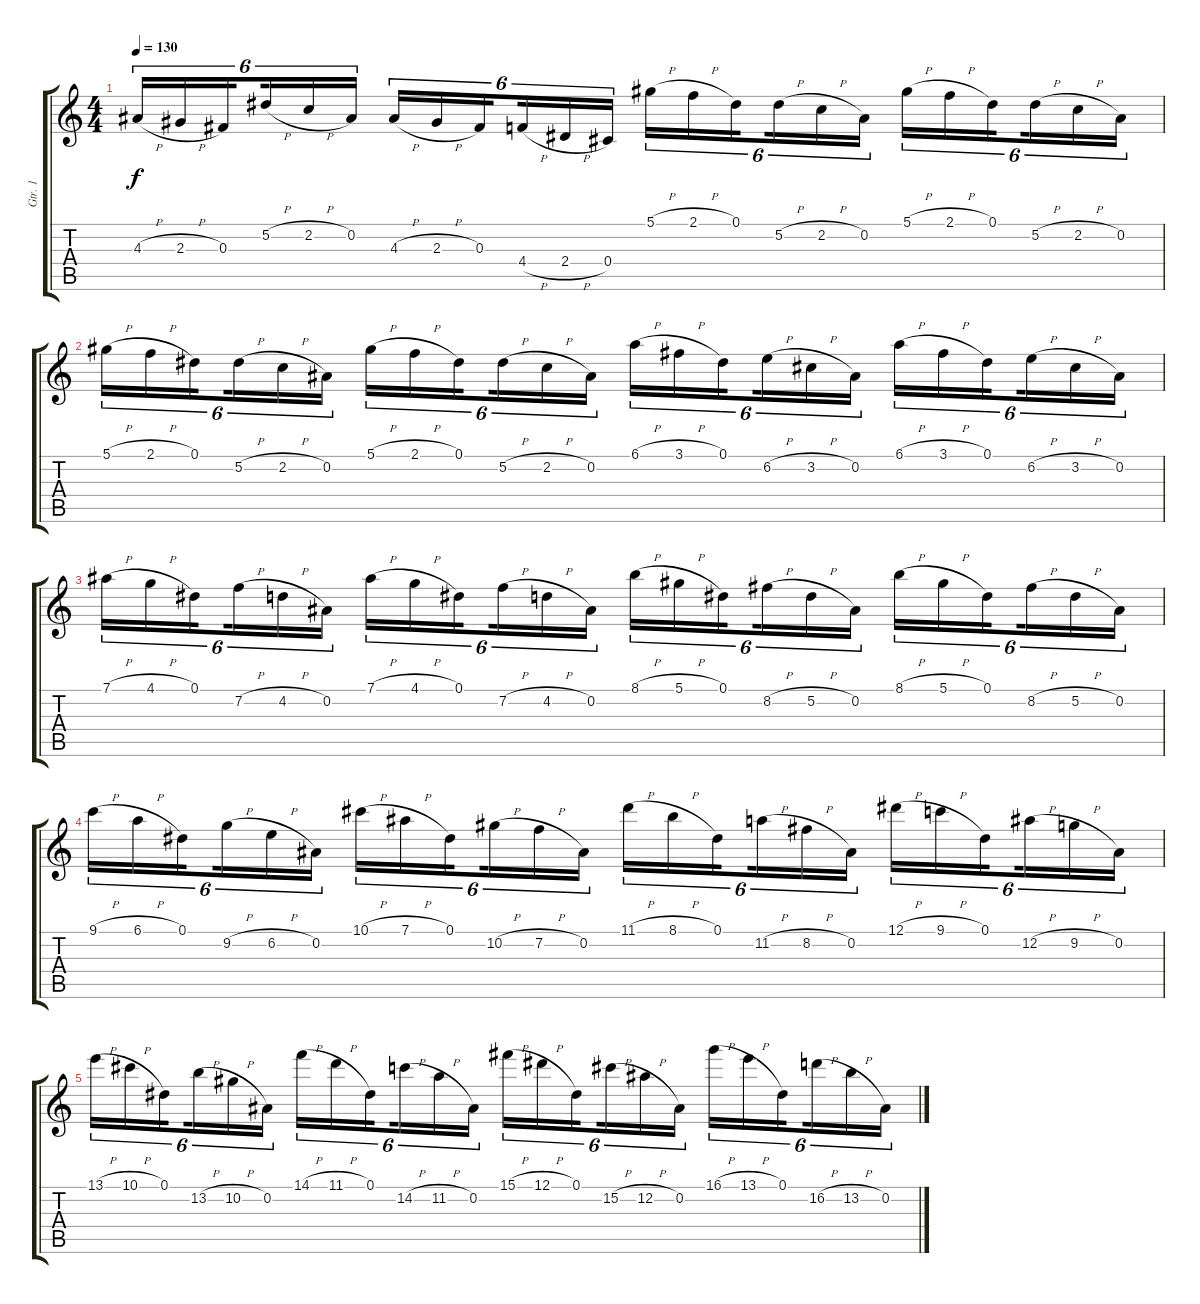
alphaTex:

\track ("Gtr. 1" "Gtr. 1") {instrument distortionguitar}
\staff {score tabs}
\tuning (Eb4 Bb3 Gb3 Db3 Ab2 Eb2) {hide}
\ts (4 4)
\tempo 130
\clef g2
\ks c
4.3{h}.16{tu (6 4) dy f} 2.3{h}.16{tu (6 4)} 0.3.16{tu (6 4) beam splitsecondary} 5.2{h}.16{tu (6 4)} 2.2{h}.16{tu (6 4)} 0.2.16{tu (6 4)} 4.3{h}.16{tu (6 4)} 2.3{h}.16{tu (6 4)} 0.3.16{tu (6 4) beam splitsecondary} 4.4{h}.16{tu (6 4)} 2.4{h}.16{tu (6 4)} 0.4.16{tu (6 4)} 5.1{h}.16{tu (6 4)} 2.1{h}.16{tu (6 4)} 0.1.16{tu (6 4) beam splitsecondary} 5.2{h}.16{tu (6 4)} 2.2{h}.16{tu (6 4)} 0.2.16{tu (6 4)} 5.1{h}.16{tu (6 4)} 2.1{h}.16{tu (6 4)} 0.1.16{tu (6 4) beam splitsecondary} 5.2{h}.16{tu (6 4)} 2.2{h}.16{tu (6 4)} 0.2.16{tu (6 4)} |
5.1{h}.16{tu (6 4)} 2.1{h}.16{tu (6 4)} 0.1.16{tu (6 4) beam splitsecondary} 5.2{h}.16{tu (6 4)} 2.2{h}.16{tu (6 4)} 0.2.16{tu (6 4)} 5.1{h}.16{tu (6 4)} 2.1{h}.16{tu (6 4)} 0.1.16{tu (6 4) beam splitsecondary} 5.2{h}.16{tu (6 4)} 2.2{h}.16{tu (6 4)} 0.2.16{tu (6 4)} 6.1{h}.16{tu (6 4)} 3.1{h}.16{tu (6 4)} 0.1.16{tu (6 4) beam splitsecondary} 6.2{h}.16{tu (6 4)} 3.2{h}.16{tu (6 4)} 0.2.16{tu (6 4)} 6.1{h}.16{tu (6 4)} 3.1{h}.16{tu (6 4)} 0.1.16{tu (6 4) beam splitsecondary} 6.2{h}.16{tu (6 4)} 3.2{h}.16{tu (6 4)} 0.2.16{tu (6 4)} |
7.1{h}.16{tu (6 4)} 4.1{h}.16{tu (6 4)} 0.1.16{tu (6 4) beam splitsecondary} 7.2{h}.16{tu (6 4)} 4.2{h}.16{tu (6 4)} 0.2.16{tu (6 4)} 7.1{h}.16{tu (6 4)} 4.1{h}.16{tu (6 4)} 0.1.16{tu (6 4) beam splitsecondary} 7.2{h}.16{tu (6 4)} 4.2{h}.16{tu (6 4)} 0.2.16{tu (6 4)} 8.1{h}.16{tu (6 4)} 5.1{h}.16{tu (6 4)} 0.1.16{tu (6 4) beam splitsecondary} 8.2{h}.16{tu (6 4)} 5.2{h}.16{tu (6 4)} 0.2.16{tu (6 4)} 8.1{h}.16{tu (6 4)} 5.1{h}.16{tu (6 4)} 0.1.16{tu (6 4) beam splitsecondary} 8.2{h}.16{tu (6 4)} 5.2{h}.16{tu (6 4)} 0.2.16{tu (6 4)} |
9.1{h}.16{tu (6 4)} 6.1{h}.16{tu (6 4)} 0.1.16{tu (6 4) beam splitsecondary} 9.2{h}.16{tu (6 4)} 6.2{h}.16{tu (6 4)} 0.2.16{tu (6 4)} 10.1{h}.16{tu (6 4)} 7.1{h}.16{tu (6 4)} 0.1.16{tu (6 4) beam splitsecondary} 10.2{h}.16{tu (6 4)} 7.2{h}.16{tu (6 4)} 0.2.16{tu (6 4)} 11.1{h}.16{tu (6 4)} 8.1{h}.16{tu (6 4)} 0.1.16{tu (6 4) beam splitsecondary} 11.2{h}.16{tu (6 4)} 8.2{h}.16{tu (6 4)} 0.2.16{tu (6 4)} 12.1{h}.16{tu (6 4)} 9.1{h}.16{tu (6 4)} 0.1.16{tu (6 4) beam splitsecondary} 12.2{h}.16{tu (6 4)} 9.2{h}.16{tu (6 4)} 0.2.16{tu (6 4)} |
13.1{h}.16{tu (6 4)} 10.1{h}.16{tu (6 4)} 0.1.16{tu (6 4) beam splitsecondary} 13.2{h}.16{tu (6 4)} 10.2{h}.16{tu (6 4)} 0.2.16{tu (6 4)} 14.1{h}.16{tu (6 4)} 11.1{h}.16{tu (6 4)} 0.1.16{tu (6 4) beam splitsecondary} 14.2{h}.16{tu (6 4)} 11.2{h}.16{tu (6 4)} 0.2.16{tu (6 4)} 15.1{h}.16{tu (6 4)} 12.1{h}.16{tu (6 4)} 0.1.16{tu (6 4) beam splitsecondary} 15.2{h}.16{tu (6 4)} 12.2{h}.16{tu (6 4)} 0.2.16{tu (6 4)} 16.1{h}.16{tu (6 4)} 13.1{h}.16{tu (6 4)} 0.1.16{tu (6 4) beam splitsecondary} 16.2{h}.16{tu (6 4)} 13.2{h}.16{tu (6 4)} 0.2.16{tu (6 4)}
